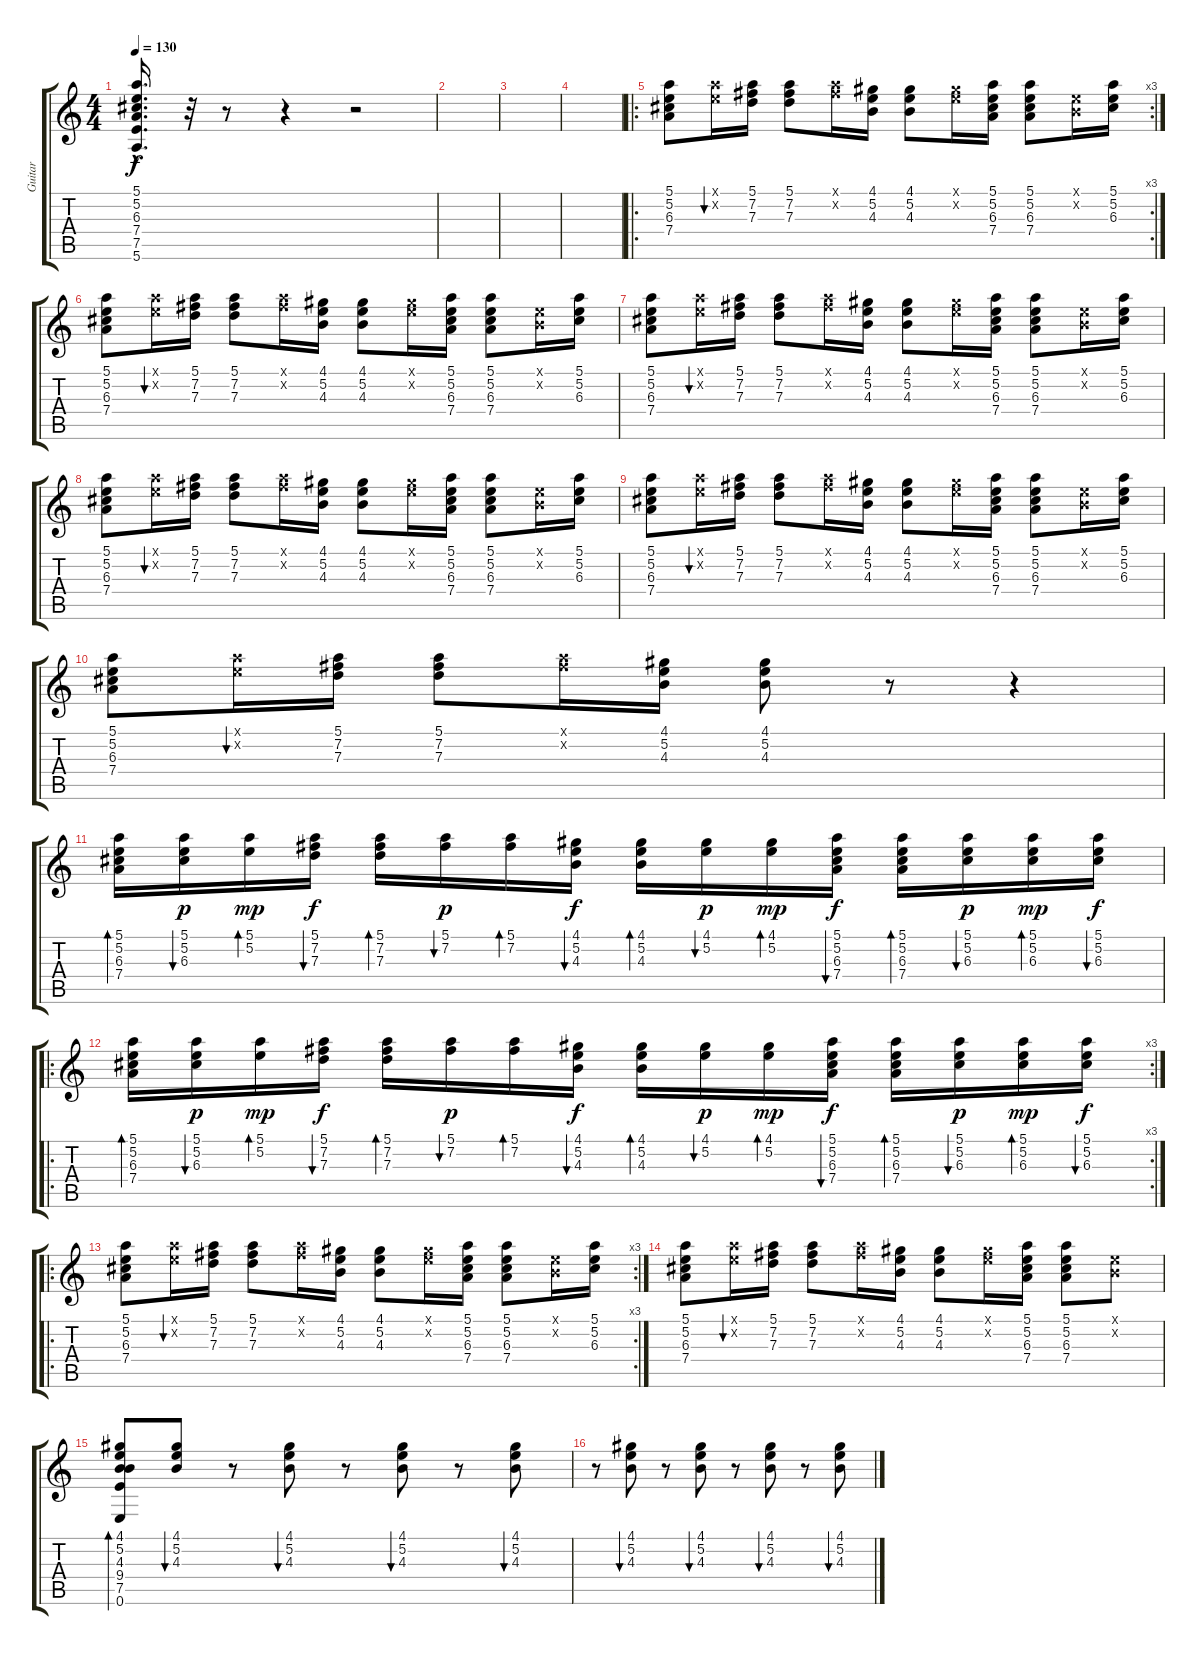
\track ("Guitar" "Guitar") {instrument acousticguitarsteel}
\staff {score tabs}
\tuning (E4 B3 G3 D3 A2 E2) {hide}
\ts (4 4)
\tempo 130
\clef g2
\ks c
(5.1{hac} 5.2{hac} 6.3{hac} 7.4{hac} 7.5{hac} 5.6{hac}).16{d dy f} r.32 r.8 r.4 r.2 |
|
|
|
\ro
\rc 3
(5.1 5.2 6.3 7.4).8 (5.1{x} 5.2{x}).16{bu 240} (5.1 7.2 7.3).16 (5.1 7.2 7.3).8 (5.1{x} 7.2{x}).16 (4.1 5.2 4.3).16 (4.1 5.2 4.3).8 (4.1{x} 5.2{x}).16 (5.1 5.2 6.3 7.4).16 (5.1 5.2 6.3 7.4).8 (0.1{x} 0.2{x}).16 (5.1 5.2 6.3).16 |
(5.1 5.2 6.3 7.4).8 (5.1{x} 5.2{x}).16{bu 240} (5.1 7.2 7.3).16 (5.1 7.2 7.3).8 (5.1{x} 7.2{x}).16 (4.1 5.2 4.3).16 (4.1 5.2 4.3).8 (4.1{x} 5.2{x}).16 (5.1 5.2 6.3 7.4).16 (5.1 5.2 6.3 7.4).8 (0.1{x} 0.2{x}).16 (5.1 5.2 6.3).16 |
(5.1 5.2 6.3 7.4).8 (5.1{x} 5.2{x}).16{bu 240} (5.1 7.2 7.3).16 (5.1 7.2 7.3).8 (5.1{x} 7.2{x}).16 (4.1 5.2 4.3).16 (4.1 5.2 4.3).8 (4.1{x} 5.2{x}).16 (5.1 5.2 6.3 7.4).16 (5.1 5.2 6.3 7.4).8 (0.1{x} 0.2{x}).16 (5.1 5.2 6.3).16 |
(5.1 5.2 6.3 7.4).8 (5.1{x} 5.2{x}).16{bu 240} (5.1 7.2 7.3).16 (5.1 7.2 7.3).8 (5.1{x} 7.2{x}).16 (4.1 5.2 4.3).16 (4.1 5.2 4.3).8 (4.1{x} 5.2{x}).16 (5.1 5.2 6.3 7.4).16 (5.1 5.2 6.3 7.4).8 (0.1{x} 0.2{x}).16 (5.1 5.2 6.3).16 |
(5.1 5.2 6.3 7.4).8 (5.1{x} 5.2{x}).16{bu 240} (5.1 7.2 7.3).16 (5.1 7.2 7.3).8 (5.1{x} 7.2{x}).16 (4.1 5.2 4.3).16 (4.1 5.2 4.3).8 (4.1{x} 5.2{x}).16 (5.1 5.2 6.3 7.4).16 (5.1 5.2 6.3 7.4).8 (0.1{x} 0.2{x}).16 (5.1 5.2 6.3).16 |
(5.1 5.2 6.3 7.4).8 (5.1{x} 5.2{x}).16{bu 240} (5.1 7.2 7.3).16 (5.1 7.2 7.3).8 (5.1{x} 7.2{x}).16 (4.1 5.2 4.3).16 (4.1 5.2 4.3).8 r.8 r.4 |
(5.1 5.2 6.3 7.4).16{bd 240} (5.1 5.2 6.3).16{bu 240 dy p} (5.1 5.2).16{bd 240 dy mp} (5.1 7.2 7.3).16{bu 240 dy f} (5.1 7.2 7.3).16{bd 240} (5.1 7.2).16{bu 240 dy p} (5.1 7.2).16{bd 240} (4.1 5.2 4.3).16{bu 240 dy f} (4.1 5.2 4.3).16{bd 240} (4.1 5.2).16{bu 240 dy p} (4.1 5.2).16{bd 240 dy mp} (5.1 5.2 6.3 7.4).16{bu 240 dy f} (5.1 5.2 6.3 7.4).16{bd 240} (5.1 5.2 6.3).16{bu 240 dy p} (5.1 5.2 6.3).16{bd 240 dy mp} (5.1 5.2 6.3).16{bu 240 dy f} |
\ro
\rc 3
(5.1 5.2 6.3 7.4).16{bd 240} (5.1 5.2 6.3).16{bu 240 dy p} (5.1 5.2).16{bd 240 dy mp} (5.1 7.2 7.3).16{bu 240 dy f} (5.1 7.2 7.3).16{bd 240} (5.1 7.2).16{bu 240 dy p} (5.1 7.2).16{bd 240} (4.1 5.2 4.3).16{bu 240 dy f} (4.1 5.2 4.3).16{bd 240} (4.1 5.2).16{bu 240 dy p} (4.1 5.2).16{bd 240 dy mp} (5.1 5.2 6.3 7.4).16{bu 240 dy f} (5.1 5.2 6.3 7.4).16{bd 240} (5.1 5.2 6.3).16{bu 240 dy p} (5.1 5.2 6.3).16{bd 240 dy mp} (5.1 5.2 6.3).16{bu 240 dy f} |
\ro
\rc 3
(5.1 5.2 6.3 7.4).8 (5.1{x} 5.2{x}).16{bu 240} (5.1 7.2 7.3).16 (5.1 7.2 7.3).8 (5.1{x} 7.2{x}).16 (4.1 5.2 4.3).16 (4.1 5.2 4.3).8 (4.1{x} 5.2{x}).16 (5.1 5.2 6.3 7.4).16 (5.1 5.2 6.3 7.4).8 (0.1{x} 0.2{x}).16 (5.1 5.2 6.3).16 |
(5.1 5.2 6.3 7.4).8 (5.1{x} 5.2{x}).16{bu 240} (5.1 7.2 7.3).16 (5.1 7.2 7.3).8 (5.1{x} 7.2{x}).16 (4.1 5.2 4.3).16 (4.1 5.2 4.3).8 (4.1{x} 5.2{x}).16 (5.1 5.2 6.3 7.4).16 (5.1 5.2 6.3 7.4).8 (0.1{x} 0.2{x}).8 |
(4.1 5.2 4.3 9.4 7.5 0.6).8{bd 60} (4.1 5.2 4.3).8{bu 60} r.8 (4.1 5.2 4.3).8{bu 60} r.8 (4.1 5.2 4.3).8{bu 60} r.8 (4.1 5.2 4.3).8{bu 60} |
r.8 (4.1 5.2 4.3).8{bu 60} r.8 (4.1 5.2 4.3).8{bu 60} r.8 (4.1 5.2 4.3).8{bu 60} r.8 (4.1 5.2 4.3).8{bu 60}
